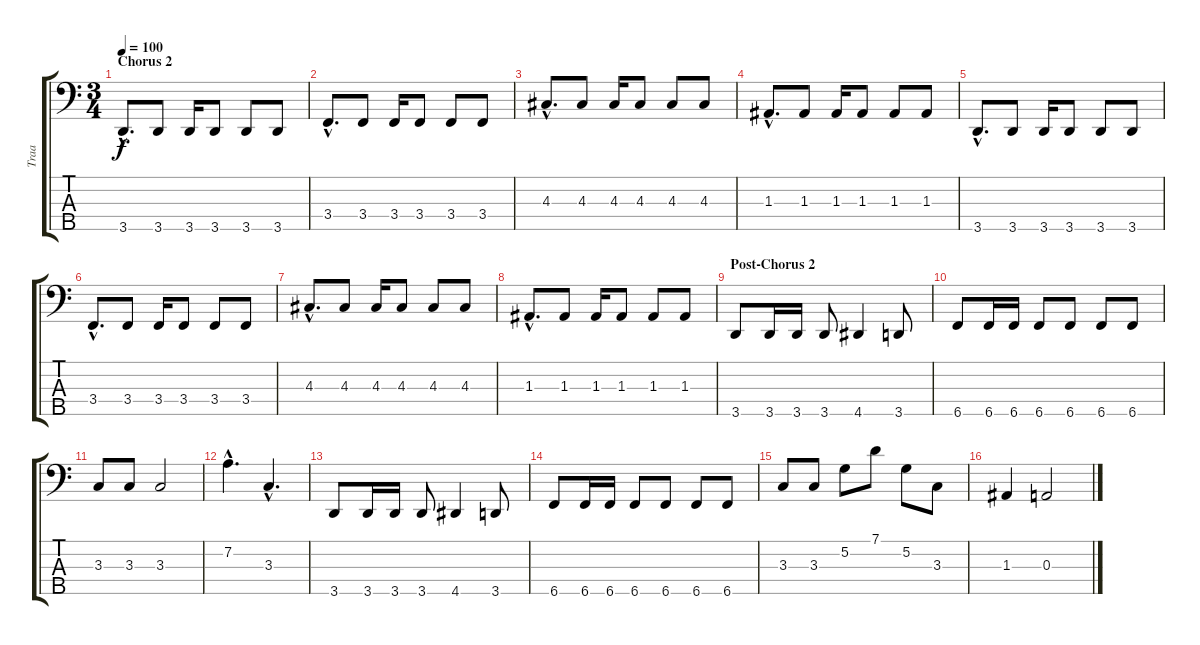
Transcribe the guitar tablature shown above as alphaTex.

\track ("Traa" "Traa") {instrument electricbassfinger}
\staff {score tabs}
\tuning (G2 D2 A1 D1 B0) {hide}
\ts (3 4)
\section ("" "Chorus 2")
\tempo 100
\clef f4
\ks c
3.5{hac}.8{d dy f} 3.5.8 3.5.16 3.5.8 3.5.8 3.5.8 |
3.4{hac}.8{d} 3.4.8 3.4.16 3.4.8 3.4.8 3.4.8 |
4.3{hac}.8{d} 4.3.8 4.3.16 4.3.8 4.3.8 4.3.8 |
1.3{hac}.8{d} 1.3.8 1.3.16 1.3.8 1.3.8 1.3.8 |
3.5{hac}.8{d} 3.5.8 3.5.16 3.5.8 3.5.8 3.5.8 |
3.4{hac}.8{d} 3.4.8 3.4.16 3.4.8 3.4.8 3.4.8 |
4.3{hac}.8{d} 4.3.8 4.3.16 4.3.8 4.3.8 4.3.8 |
1.3{hac}.8{d} 1.3.8 1.3.16 1.3.8 1.3.8 1.3.8 |
\section ("" "Post-Chorus 2")
3.5.8 3.5.16 3.5.16 3.5.8 4.5.4 3.5.8 |
6.5.8 6.5.16 6.5.16 6.5.8 6.5.8 6.5.8 6.5.8 |
3.3.8 3.3.8 3.3.2 |
7.2{hac}.4{d} 3.3{hac}.4{d} |
3.5.8 3.5.16 3.5.16 3.5.8 4.5.4 3.5.8 |
6.5.8 6.5.16 6.5.16 6.5.8 6.5.8 6.5.8 6.5.8 |
3.3.8 3.3.8 5.2.8 7.1.8 5.2.8 3.3.8 |
1.3.4 0.3.2
